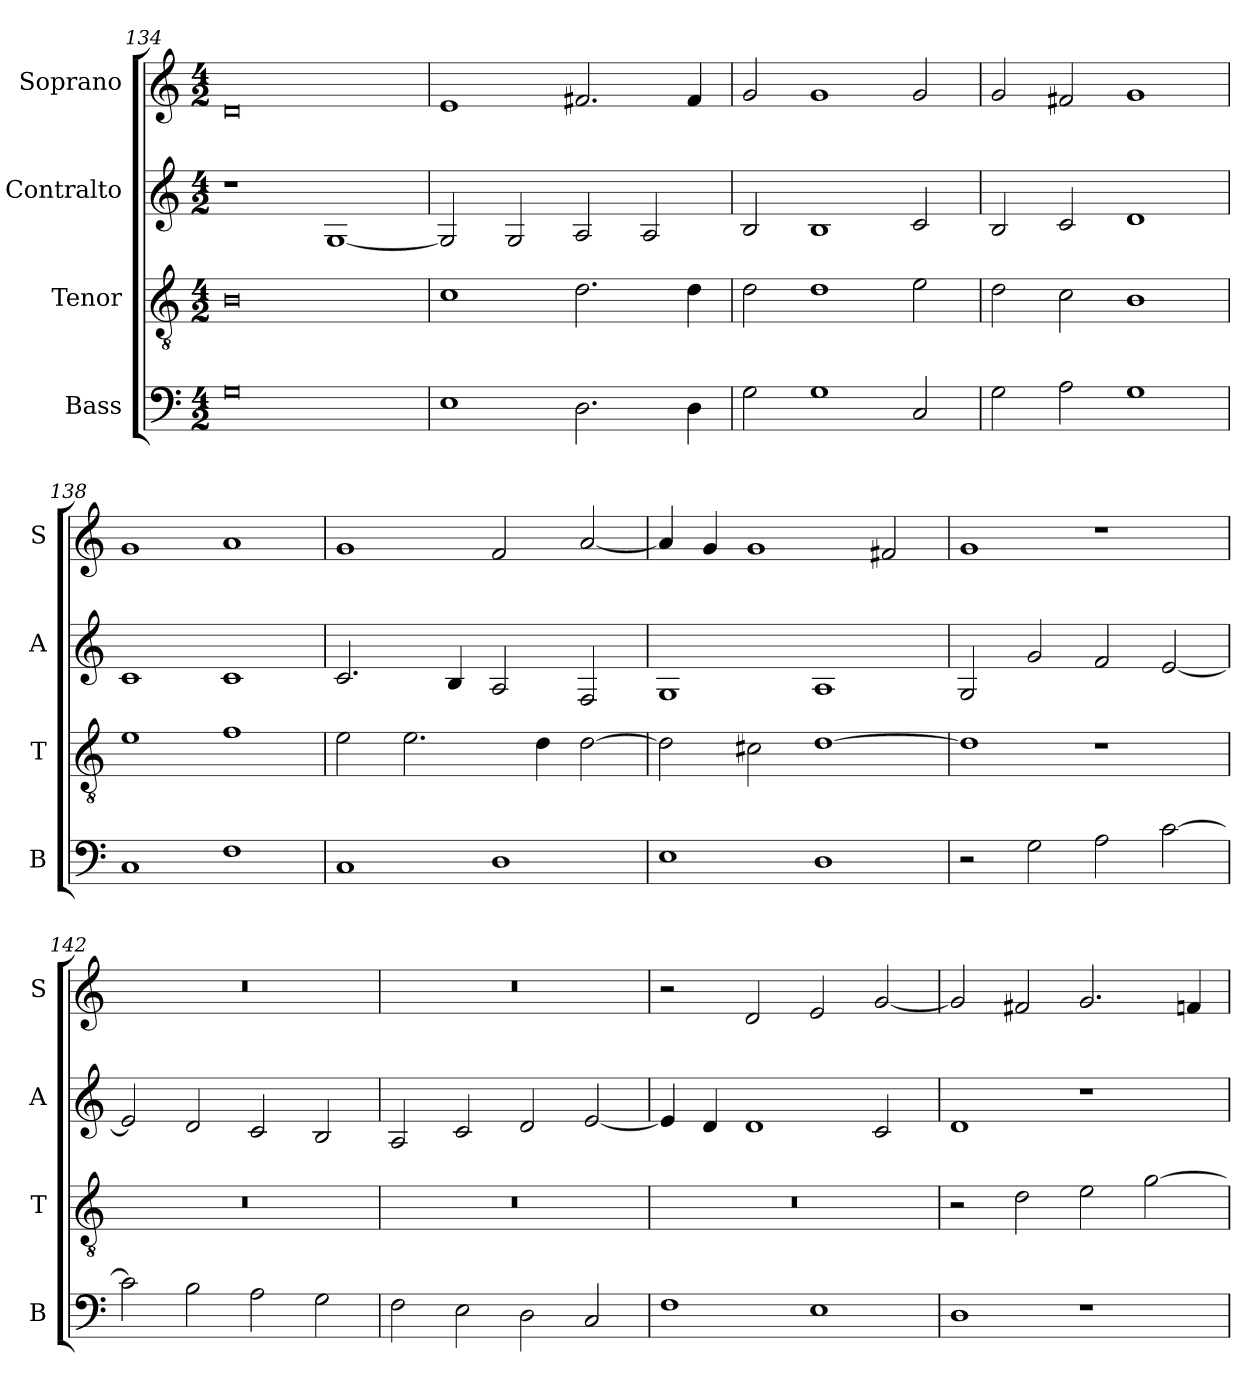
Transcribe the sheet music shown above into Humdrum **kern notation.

**kern	**kern	**kern	**kern
*part4	*part3	*part2	*part1
*staff4	*staff3	*staff2	*staff1
*I"Bass	*I"Tenor	*I"Contralto	*I"Soprano
*I'B	*I'T	*I'A	*I'S
*clefF4	*clefGv2	*clefG2	*clefG2
*k[]	*k[]	*k[]	*k[]
*G:mix	*G:mix	*G:mix	*G:mix
*M4/2	*M4/2	*M4/2	*M4/2
=134	=134	=134	=134
0G	0B	1r	0d
.	.	[1G	.
=135	=135	=135	=135
1E	1c	2G]	1e
.	.	2G	.
2.D	2.d	2A	2.f#X
.	.	2A	.
4D	4d	.	4f#
=136	=136	=136	=136
2G	2d	2B	2g
1G	1d	1B	1g
2C	2e	2c	2g
=137	=137	=137	=137
2G	2d	2B	2g
2A	2c	2c	2f#X
1G	1B	1d	1g
=138	=138	=138	=138
1C	1e	1c	1g
1F	1f	1c	1a
=139	=139	=139	=139
1C	2e	2.c	1g
.	2.e	.	.
.	.	4B	.
1D	.	2A	2f
.	4d	.	.
.	[2d	2F	[2a
=140	=140	=140	=140
1E	2d]	1G	4a]
.	.	.	4g
.	2c#X	.	1g
1D	[1d	1A	.
.	.	.	2f#X
=141	=141	=141	=141
2r	1d]	2G	1g
2G	.	2g	.
2A	1r	2f	1r
[2c	.	[2e	.
=142	=142	=142	=142
2c]	0r	2e]	0r
2B	.	2d	.
2A	.	2c	.
2G	.	2B	.
=143	=143	=143	=143
2F	0r	2A	0r
2E	.	2c	.
2D	.	2d	.
2C	.	[2e	.
=144	=144	=144	=144
1F	0r	4e]	2r
.	.	4d	.
.	.	1d	2d
1E	.	.	2e
.	.	2c	[2g
=145	=145	=145	=145
1D	2r	1d	2g]
.	2d	.	2f#X
1r	2e	1r	2.g
.	[2g	.	.
.	.	.	4fn
=	=	=	=
*-	*-	*-	*-
